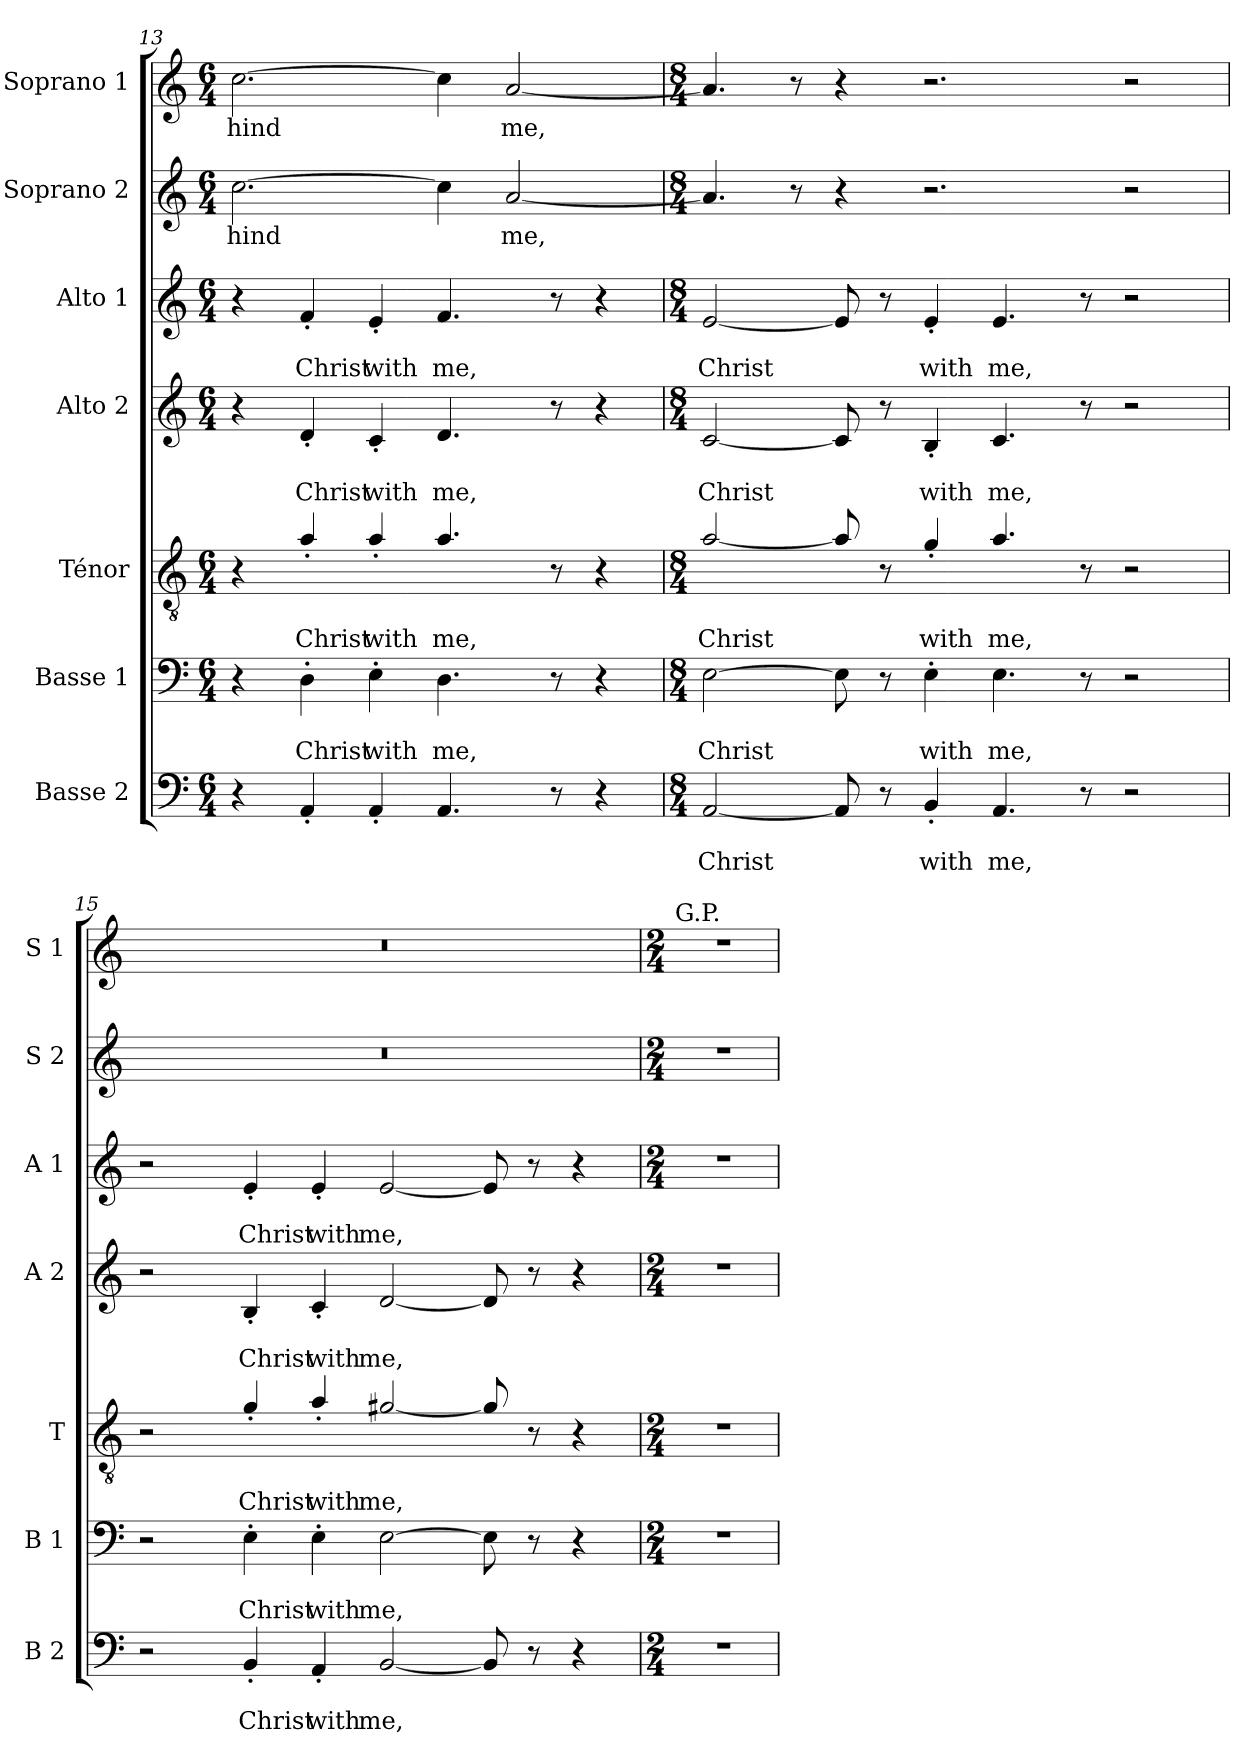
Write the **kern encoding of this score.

**kern	**text	**text	**kern	**text	**text	**kern	**text	**text	**kern	**text	**text	**kern	**text	**text	**kern	**text	**kern	**text
*part7	*part7	*part7	*part6	*part6	*part6	*part5	*part5	*part5	*part4	*part4	*part4	*part3	*part3	*part3	*part2	*part2	*part1	*part1
*staff7	*staff7	*staff7	*staff6	*staff6	*staff6	*staff5	*staff5	*staff5	*staff4	*staff4	*staff4	*staff3	*staff3	*staff3	*staff2	*staff2	*staff1	*staff1
*I"Basse 2	*	*	*I"Basse 1	*	*	*I"Ténor	*	*	*I"Alto 2	*	*	*I"Alto 1	*	*	*I"Soprano 2	*	*I"Soprano 1	*
*I'B 2	*	*	*I'B 1	*	*	*I'T	*	*	*I'A 2	*	*	*I'A 1	*	*	*I'S 2	*	*I'S 1	*
*clefF4	*	*	*clefF4	*	*	*clefGv2	*	*	*clefG2	*	*	*clefG2	*	*	*clefG2	*	*clefG2	*
*	*	*	*	*	*	*ITrd7c12	*	*	*	*	*	*	*	*	*	*	*	*
*k[]	*	*	*k[]	*	*	*k[]	*	*	*k[]	*	*	*k[]	*	*	*k[]	*	*k[]	*
*C:	*	*	*C:	*	*	*C:	*	*	*C:	*	*	*C:	*	*	*C:	*	*C:	*
*M6/4	*	*	*M6/4	*	*	*M6/4	*	*	*M6/4	*	*	*M6/4	*	*	*M6/4	*	*M6/4	*
=13	=13	=13	=13	=13	=13	=13	=13	=13	=13	=13	=13	=13	=13	=13	=13	=13	=13	=13
!	!	!	!	!	!	!	!	!	!	!	!	!	!	!	!	!LO:LY:b	!	!
!	!	!	!	!	!	!	!	!	!	!	!	!	!	!	!	!	!	!LO:LY:b
4r	.	.	4r	.	.	4r	.	.	4r	.	.	4r	.	.	[>2.cc\	-hind	[>2.cc\	-hind
!	!	!	!	!	!LO:LY:b	!	!	!	!	!	!	!	!	!	!	!	!	!
!	!	!	!	!	!	!	!	!LO:LY:b	!	!	!	!	!	!	!	!	!	!
!	!	!	!	!	!	!	!	!	!	!	!LO:LY:b	!	!	!	!	!	!	!
!	!	!	!	!	!	!	!	!	!	!	!	!	!	!LO:LY:b	!	!	!	!
4AA'</	.	.	4D'>\	.	Christ	4A'</	.	Christ	4d'</	.	Christ	4f'</	.	Christ	.	.	.	.
!	!	!	!	!	!LO:LY:b	!	!	!	!	!	!	!	!	!	!	!	!	!
!	!	!	!	!	!	!	!	!LO:LY:b	!	!	!	!	!	!	!	!	!	!
!	!	!	!	!	!	!	!	!	!	!	!LO:LY:b	!	!	!	!	!	!	!
!	!	!	!	!	!	!	!	!	!	!	!	!	!	!LO:LY:b	!	!	!	!
4AA'</	.	.	4E'>\	.	with	4A'</	.	with	4c'</	.	with	4e'</	.	with	.	.	.	.
!	!	!	!	!	!LO:LY:b	!	!	!	!	!	!	!	!	!	!	!	!	!
!	!	!	!	!	!	!	!	!LO:LY:b	!	!	!	!	!	!	!	!	!	!
!	!	!	!	!	!	!	!	!	!	!	!LO:LY:b	!	!	!	!	!	!	!
!	!	!	!	!	!	!	!	!	!	!	!	!	!	!LO:LY:b	!	!	!	!
4.AA/	.	.	4.D\	.	me,	4.A/	.	me,	4.d/	.	me,	4.f/	.	me,	4cc\]	.	4cc\]	.
!	!	!	!	!	!	!	!	!	!	!	!	!	!	!	!	!LO:LY:b	!	!
!	!	!	!	!	!	!	!	!	!	!	!	!	!	!	!	!	!	!LO:LY:b
.	.	.	.	.	.	.	.	.	.	.	.	.	.	.	[<2a/	me,	[<2a/	me,
8r	.	.	8r	.	.	8r	.	.	8r	.	.	8r	.	.	.	.	.	.
4r	.	.	4r	.	.	4r	.	.	4r	.	.	4r	.	.	.	.	.	.
=14	=14	=14	=14	=14	=14	=14	=14	=14	=14	=14	=14	=14	=14	=14	=14	=14	=14	=14
*M8/4	*	*	*M8/4	*	*	*M8/4	*	*	*M8/4	*	*	*M8/4	*	*	*M8/4	*	*M8/4	*
!	!	!LO:LY:b	!	!	!	!	!	!	!	!	!	!	!	!	!	!	!	!
!	!	!	!	!	!LO:LY:b	!	!	!	!	!	!	!	!	!	!	!	!	!
!	!	!	!	!	!	!	!	!LO:LY:b	!	!	!	!	!	!	!	!	!	!
!	!	!	!	!	!	!	!	!	!	!	!LO:LY:b	!	!	!	!	!	!	!
!	!	!	!	!	!	!	!	!	!	!	!	!	!	!LO:LY:b	!	!	!	!
[<2AA/	.	Christ	[>2E\	.	Christ	[<2A/	.	Christ	[<2c/	.	Christ	[<2e/	.	Christ	4.a/]	.	4.a/]	.
.	.	.	.	.	.	.	.	.	.	.	.	.	.	.	8r	.	8r	.
8AA/]	.	.	8E\]	.	.	8A/]	.	.	8c/]	.	.	8e/]	.	.	4r	.	4r	.
8r	.	.	8r	.	.	8r	.	.	8r	.	.	8r	.	.	.	.	.	.
!	!	!LO:LY:b	!	!	!	!	!	!	!	!	!	!	!	!	!	!	!	!
!	!	!	!	!	!LO:LY:b	!	!	!	!	!	!	!	!	!	!	!	!	!
!	!	!	!	!	!	!	!	!LO:LY:b	!	!	!	!	!	!	!	!	!	!
!	!	!	!	!	!	!	!	!	!	!	!LO:LY:b	!	!	!	!	!	!	!
!	!	!	!	!	!	!	!	!	!	!	!	!	!	!LO:LY:b	!	!	!	!
4BB'</	.	with	4E'>\	.	with	4G'</	.	with	4B'</	.	with	4e'</	.	with	2.r	.	2.r	.
!	!	!LO:LY:b	!	!	!	!	!	!	!	!	!	!	!	!	!	!	!	!
!	!	!	!	!	!LO:LY:b	!	!	!	!	!	!	!	!	!	!	!	!	!
!	!	!	!	!	!	!	!	!LO:LY:b	!	!	!	!	!	!	!	!	!	!
!	!	!	!	!	!	!	!	!	!	!	!LO:LY:b	!	!	!	!	!	!	!
!	!	!	!	!	!	!	!	!	!	!	!	!	!	!LO:LY:b	!	!	!	!
4.AA/	.	me,	4.E\	.	me,	4.A/	.	me,	4.c/	.	me,	4.e/	.	me,	.	.	.	.
8r	.	.	8r	.	.	8r	.	.	8r	.	.	8r	.	.	.	.	.	.
2r	.	.	2r	.	.	2r	.	.	2r	.	.	2r	.	.	2r	.	2r	.
!!LO:LB:g=z
=15	=15	=15	=15	=15	=15	=15	=15	=15	=15	=15	=15	=15	=15	=15	=15	=15	=15	=15
2r	.	.	2r	.	.	2r	.	.	2r	.	.	2r	.	.	0r	.	0r	.
!	!	!LO:LY:b	!	!	!	!	!	!	!	!	!	!	!	!	!	!	!	!
!	!	!	!	!	!LO:LY:b	!	!	!	!	!	!	!	!	!	!	!	!	!
!	!	!	!	!	!	!	!	!LO:LY:b	!	!	!	!	!	!	!	!	!	!
!	!	!	!	!	!	!	!	!	!	!	!LO:LY:b	!	!	!	!	!	!	!
!	!	!	!	!	!	!	!	!	!	!	!	!	!	!LO:LY:b	!	!	!	!
4BB'</	.	Christ	4E'>\	.	Christ	4G'</	.	Christ	4B'</	.	Christ	4e'</	.	Christ	.	.	.	.
!	!	!LO:LY:b	!	!	!	!	!	!	!	!	!	!	!	!	!	!	!	!
!	!	!	!	!	!LO:LY:b	!	!	!	!	!	!	!	!	!	!	!	!	!
!	!	!	!	!	!	!	!	!LO:LY:b	!	!	!	!	!	!	!	!	!	!
!	!	!	!	!	!	!	!	!	!	!	!LO:LY:b	!	!	!	!	!	!	!
!	!	!	!	!	!	!	!	!	!	!	!	!	!	!LO:LY:b	!	!	!	!
4AA'</	.	with	4E'>\	.	with	4A'</	.	with	4c'</	.	with	4e'</	.	with	.	.	.	.
!	!	!LO:LY:b	!	!	!	!	!	!	!	!	!	!	!	!	!	!	!	!
!	!	!	!	!	!LO:LY:b	!	!	!	!	!	!	!	!	!	!	!	!	!
!	!	!	!	!	!	!	!	!LO:LY:b	!	!	!	!	!	!	!	!	!	!
!	!	!	!	!	!	!	!	!	!	!	!LO:LY:b	!	!	!	!	!	!	!
!	!	!	!	!	!	!	!	!	!	!	!	!	!	!LO:LY:b	!	!	!	!
[<2BB/	.	me,	[>2E\	.	me,	[<2G#X/	.	me,	[<2d/	.	me,	[<2e/	.	me,	.	.	.	.
8BB/]	.	.	8E\]	.	.	8G#/]	.	.	8d/]	.	.	8e/]	.	.	.	.	.	.
8r	.	.	8r	.	.	8r	.	.	8r	.	.	8r	.	.	.	.	.	.
4r	.	.	4r	.	.	4r	.	.	4r	.	.	4r	.	.	.	.	.	.
=16	=16	=16	=16	=16	=16	=16	=16	=16	=16	=16	=16	=16	=16	=16	=16	=16	=16	=16
*M2/4	*	*	*M2/4	*	*	*M2/4	*	*	*M2/4	*	*	*M2/4	*	*	*M2/4	*	*M2/4	*
!	!	!	!	!	!	!	!	!	!	!	!	!	!	!	!	!	!LO:TX:a:t=G.P.	!
2r	.	.	2r	.	.	2r	.	.	2r	.	.	2r	.	.	2r	.	2r	.
=	=	=	=	=	=	=	=	=	=	=	=	=	=	=	=	=	=	=
*-	*-	*-	*-	*-	*-	*-	*-	*-	*-	*-	*-	*-	*-	*-	*-	*-	*-	*-
